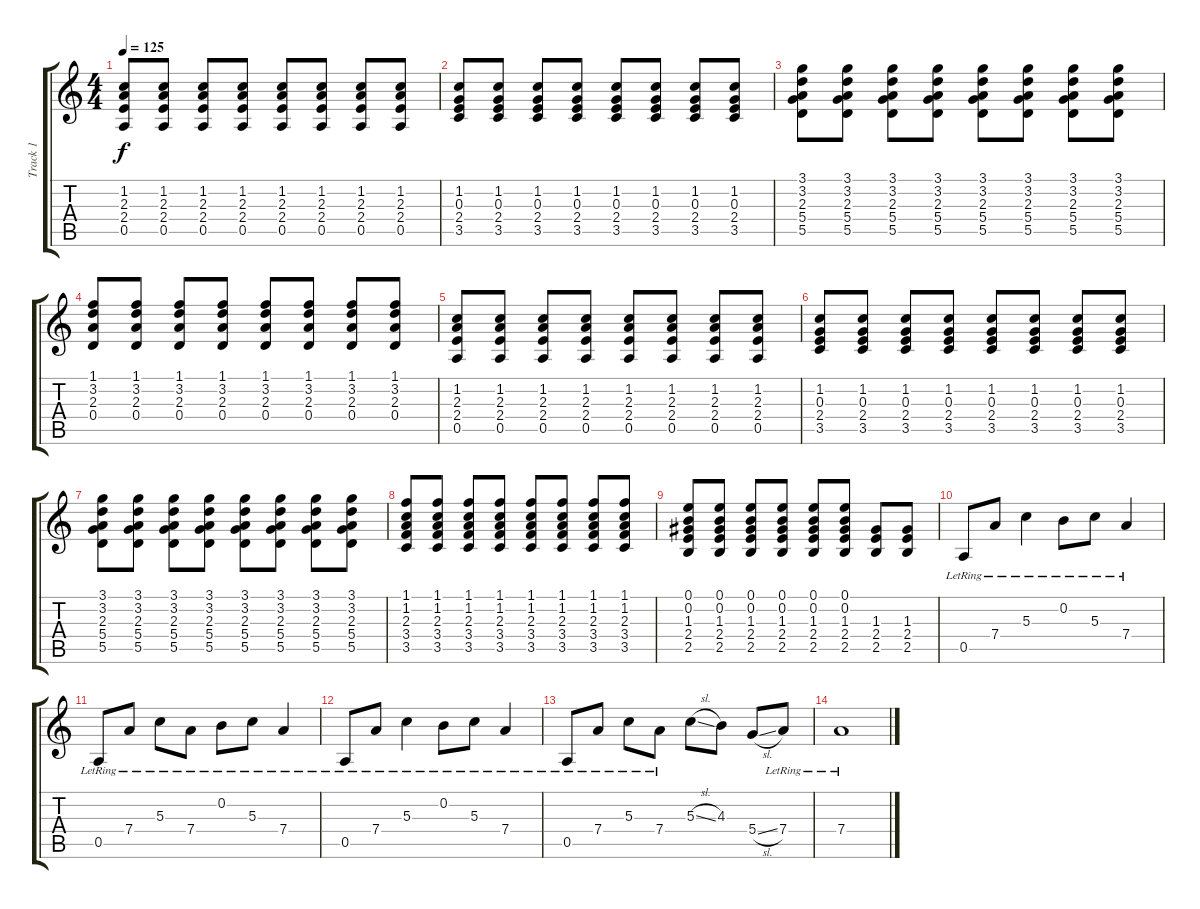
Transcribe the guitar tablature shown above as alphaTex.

\track ("Track 1" "Track 1") {instrument electricguitarjazz}
\staff {score tabs}
\tuning (E4 B3 G3 D3 A2 E2) {hide}
\ts (4 4)
\tempo 125
\clef g2
\ks c
(1.2 2.3 2.4 0.5).8{dy f} (1.2 2.3 2.4 0.5).8 (1.2 2.3 2.4 0.5).8 (1.2 2.3 2.4 0.5).8 (1.2 2.3 2.4 0.5).8 (1.2 2.3 2.4 0.5).8 (1.2 2.3 2.4 0.5).8 (1.2 2.3 2.4 0.5).8 |
(1.2 0.3 2.4 3.5).8 (1.2 0.3 2.4 3.5).8 (1.2 0.3 2.4 3.5).8 (1.2 0.3 2.4 3.5).8 (1.2 0.3 2.4 3.5).8 (1.2 0.3 2.4 3.5).8 (1.2 0.3 2.4 3.5).8 (1.2 0.3 2.4 3.5).8 |
(3.1 3.2 2.3 5.4 5.5).8 (3.1 3.2 2.3 5.4 5.5).8 (3.1 3.2 2.3 5.4 5.5).8 (3.1 3.2 2.3 5.4 5.5).8 (3.1 3.2 2.3 5.4 5.5).8 (3.1 3.2 2.3 5.4 5.5).8 (3.1 3.2 2.3 5.4 5.5).8 (3.1 3.2 2.3 5.4 5.5).8 |
(1.1 3.2 2.3 0.4).8 (1.1 3.2 2.3 0.4).8 (1.1 3.2 2.3 0.4).8 (1.1 3.2 2.3 0.4).8 (1.1 3.2 2.3 0.4).8 (1.1 3.2 2.3 0.4).8 (1.1 3.2 2.3 0.4).8 (1.1 3.2 2.3 0.4).8 |
(1.2 2.3 2.4 0.5).8 (1.2 2.3 2.4 0.5).8 (1.2 2.3 2.4 0.5).8 (1.2 2.3 2.4 0.5).8 (1.2 2.3 2.4 0.5).8 (1.2 2.3 2.4 0.5).8 (1.2 2.3 2.4 0.5).8 (1.2 2.3 2.4 0.5).8 |
(1.2 0.3 2.4 3.5).8 (1.2 0.3 2.4 3.5).8 (1.2 0.3 2.4 3.5).8 (1.2 0.3 2.4 3.5).8 (1.2 0.3 2.4 3.5).8 (1.2 0.3 2.4 3.5).8 (1.2 0.3 2.4 3.5).8 (1.2 0.3 2.4 3.5).8 |
(3.1 3.2 2.3 5.4 5.5).8 (3.1 3.2 2.3 5.4 5.5).8 (3.1 3.2 2.3 5.4 5.5).8 (3.1 3.2 2.3 5.4 5.5).8 (3.1 3.2 2.3 5.4 5.5).8 (3.1 3.2 2.3 5.4 5.5).8 (3.1 3.2 2.3 5.4 5.5).8 (3.1 3.2 2.3 5.4 5.5).8 |
(1.1 1.2 2.3 3.4 3.5).8 (1.1 1.2 2.3 3.4 3.5).8 (1.1 1.2 2.3 3.4 3.5).8 (1.1 1.2 2.3 3.4 3.5).8 (1.1 1.2 2.3 3.4 3.5).8 (1.1 1.2 2.3 3.4 3.5).8 (1.1 1.2 2.3 3.4 3.5).8 (1.1 1.2 2.3 3.4 3.5).8 |
(0.1 0.2 1.3 2.4 2.5).8 (0.1 0.2 1.3 2.4 2.5).8 (0.1 0.2 1.3 2.4 2.5).8 (0.1 0.2 1.3 2.4 2.5).8 (0.1 0.2 1.3 2.4 2.5).8 (0.1 0.2 1.3 2.4 2.5).8 (1.3 2.4 2.5).8 (1.3 2.4 2.5).8 |
0.5{lr}.8{volume 14} 7.4{lr}.8 5.3{lr}.4 0.2{lr}.8 5.3{lr}.8 7.4{lr}.4 |
0.5{lr}.8 7.4{lr}.8 5.3{lr}.8 7.4{lr}.8 0.2{lr}.8 5.3{lr}.8 7.4{lr}.4 |
0.5{lr}.8 7.4{lr}.8 5.3{lr}.4 0.2{lr}.8 5.3{lr}.8 7.4{lr}.4 |
0.5{lr}.8 7.4{lr}.8 5.3{lr}.8 7.4{lr}.8 5.3{sl}.8 4.3.8 5.4{sl}.8 7.4{lr}.8 |
7.4{lr}.1
